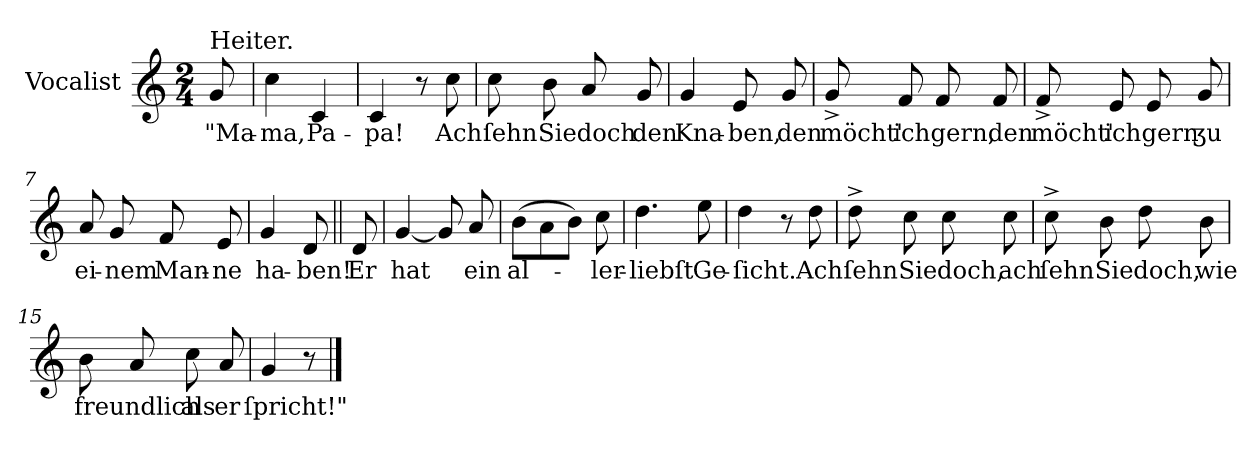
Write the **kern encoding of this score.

**kern	**text
*part1	*part1
*staff1	*staff1
*I"Vocalist	*
*clefG2	*
*k[]	*
*C:	*
*M2/4	*
=	=
!LO:TX:a:t=Heiter.	!
8g	"Ma-
=1	=1
4cc	-ma,
4c	Pa-
=2	=2
4c	-pa!
8r	.
8cc	Ach
=3	=3
8cc	ſehn
8b	Sie
8a	doch
8g	den
=4	=4
4g	Kna-
8e	-ben,
8g	den
=5	=5
8g^	möcht'
8f	ich
8f	gern,
8f	den
=6	=6
8f^	möcht'
8e	ich
8e	gern
8g	ʒu
=7	=7
8a	ei-
8g	-nem
8f	Man-
8e	-ne
=8	=8
4g	ha-
8d	-ben!
=||	=||
8d	Er
=9	=9
[4g	hat
8g]	.
8a	ein
=10	=10
(8b\L	al-
8a	.
8bJ)	.
8cc	-ler-
=11	=11
4.dd	-liebſt
8ee	Ge-
=12	=12
4dd	-ſicht.
8r	.
8dd	Ach
=13	=13
8dd^	ſehn
8cc	Sie
8cc	doch,
8cc	ach
=14	=14
8cc^	ſehn
8b	Sie
8dd	doch,
8b	wie
=15	=15
8b	freundlich
8a	.
8cc	als
8a	er
=16	=16
4g	ſpricht!"
8r	.
==	==
*-	*-
